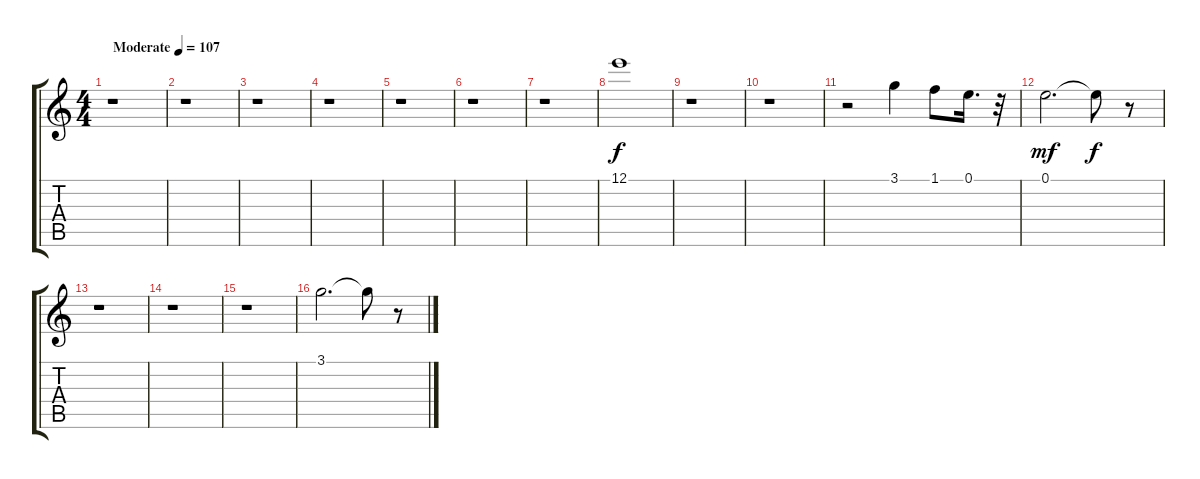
\track "" {instrument overdrivenguitar}
\staff {score tabs}
\tuning (E4 B3 G3 D3 A2 E2) {hide}
\ts (4 4)
\tempo (107 "Moderate")
\clef g2
\ks c
r.1{dy f instrument overdrivenguitar} |
r.1 |
r.1 |
r.1 |
r.1 |
r.1 |
r.1 |
12.1.1 |
r.1 |
r.1 |
r.2 3.1.4 1.1.8 0.1.16{d} r.32 |
0.1.2{d dy mf} 0.1{t}.8{dy f} r.8 |
r.1 |
r.1 |
r.1 |
3.1.2{d} 3.1{t}.8 r.8
